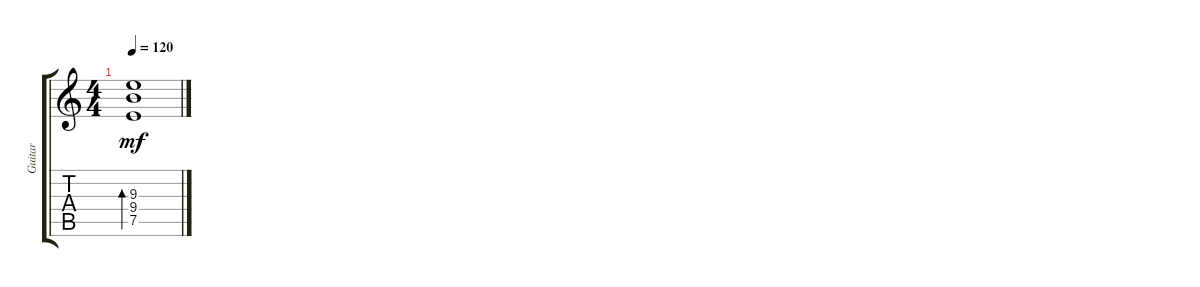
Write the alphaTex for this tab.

\track ("Guitar" "Guitar") {instrument acousticguitarsteel}
\staff {score tabs}
\tuning (E4 B3 G3 D3 A2 E2) {hide}
\ts (4 4)
\tempo 120
\clef g2
\ks c
(9.3 9.4 7.5).1{bd 240 dy mf volume 10}
